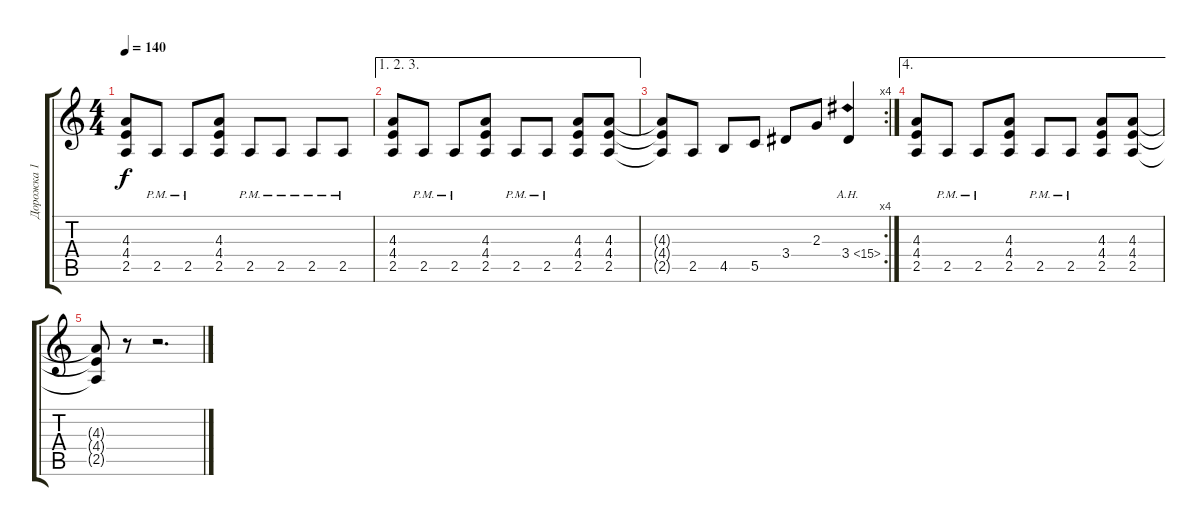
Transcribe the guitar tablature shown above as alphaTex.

\track ("Дорожка 1" "Дорожка 1") {instrument distortionguitar}
\staff {score tabs}
\tuning (D4 A3 F3 C3 G2 D2) {hide}
\ts (4 4)
\tempo 140
\clef g2
\ks c
(4.3 4.4 2.5).8{dy f} 2.5{pm}.8 2.5{pm}.8 (4.3 4.4 2.5).8 2.5{pm}.8 2.5{pm}.8 2.5{pm}.8 2.5{pm}.8 |
\ae (1 2 3)
(4.3 4.4 2.5).8 2.5{pm}.8 2.5{pm}.8 (4.3 4.4 2.5).8 2.5{pm}.8 2.5{pm}.8 (4.3 4.4 2.5).8 (4.3 4.4 2.5).8 |
\rc 4
(4.3{t} 4.4{t} 2.5{t}).8 2.5.8 4.5.8 5.5.8 3.4.8 2.3.8 3.4{ah 12}.4 |
\ae 4
(4.3 4.4 2.5).8 2.5{pm}.8 2.5{pm}.8 (4.3 4.4 2.5).8 2.5{pm}.8 2.5{pm}.8 (4.3 4.4 2.5).8 (4.3 4.4 2.5).8 |
(4.3{t} 4.4{t} 2.5{t}).8 r.8 r.2{d}
